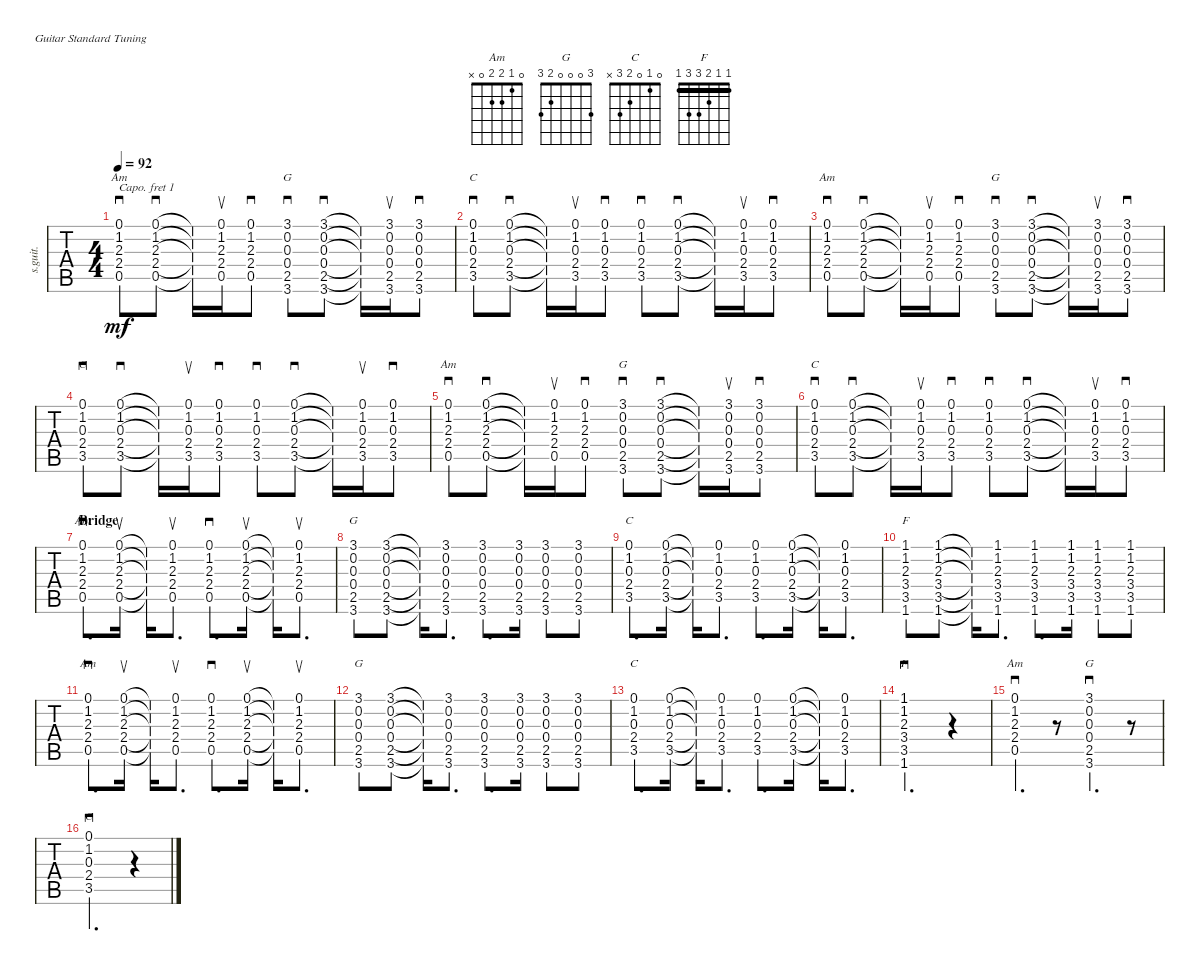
\defaultSystemsLayout 4
\bracketExtendMode nobrackets
\track ("HRV Advanced Rhythm" "s.guit.") {instrument acousticguitarsteel}
\staff {tabs}
\capo 1
\tuning (E4 B3 G3 D3 A2 E2)
\displaytranspose 0
\chord ("Am" 0 1 2 2 0 x)
\chord ("G" 3 0 0 0 2 3)
\chord ("C" 0 1 0 2 3 x)
\chord ("Am" 0 1 2 2 0 x) {showfingering false}
\chord ("G" 3 0 0 0 2 3) {showfingering false}
\chord ("C" 0 1 0 2 3 x) {showfingering false}
\chord ("F" 1 1 2 3 3 1) {showfingering false barre (1 1)}
\chord ("F" 1 1 2 3 3 1) {barre (1 1)}
\ts (4 4)
\tempo 92
\clef g2
\ks aminor
(0.5{acc #} 2.4 2.3{acc #} 1.2{acc #} 0.1).8{sd ch "Am" dy mf} (0.5{acc #} 2.4 2.3{acc #} 1.2{acc #} 0.1).8{sd} (0.5{t acc #} 2.4{t} 2.3{t acc #} 1.2{t acc #} 0.1{t}).16 (0.5{acc #} 2.4 2.3{acc #} 1.2{acc #} 0.1).16{su} (0.5{acc #} 2.4 2.3{acc #} 1.2{acc #} 0.1).8{sd} (2.5 0.4{acc #} 0.3{acc #} 0.2 3.1{acc #} 3.6{acc #}).8{sd ch "G"} (2.5 0.4{acc #} 0.3{acc #} 0.2 3.1{acc #} 3.6{acc #}).8{sd} (2.5{t} 0.4{t acc #} 0.3{t acc #} 0.2{t} 3.1{t acc #} 3.6{t acc #}).16 (3.6{acc #} 2.5 0.4{acc #} 0.3{acc #} 0.2 3.1{acc #}).16{su} (2.5 0.4{acc #} 0.3{acc #} 0.2 3.1{acc #} 3.6{acc #}).8{sd} |
(3.5{acc #} 2.4 0.3{acc #} 1.2{acc #} 0.1).8{sd ch "C"} (3.5{acc #} 2.4 0.3{acc #} 1.2{acc #} 0.1).8{sd} (3.5{t acc #} 2.4{t} 0.3{t acc #} 1.2{t acc #} 0.1{t}).16 (3.5{acc #} 2.4 0.3{acc #} 1.2{acc #} 0.1).16{su} (3.5{acc #} 2.4 0.3{acc #} 1.2{acc #} 0.1).8{sd} (3.5{acc #} 2.4 0.3{acc #} 1.2{acc #} 0.1).8{sd} (3.5{acc #} 2.4 0.3{acc #} 1.2{acc #} 0.1).8{sd} (3.5{t acc #} 2.4{t} 0.3{t acc #} 1.2{t acc #} 0.1{t}).16 (3.5{acc #} 2.4 0.3{acc #} 1.2{acc #} 0.1).16{su} (3.5{acc #} 2.4 0.3{acc #} 1.2{acc #} 0.1).8{sd} |
(0.5{acc #} 2.4 2.3{acc #} 1.2{acc #} 0.1).8{sd ch "Am"} (0.5{acc #} 2.4 2.3{acc #} 1.2{acc #} 0.1).8{sd} (0.5{t acc #} 2.4{t} 2.3{t acc #} 1.2{t acc #} 0.1{t}).16 (0.5{acc #} 2.4 2.3{acc #} 1.2{acc #} 0.1).16{su} (0.5{acc #} 2.4 2.3{acc #} 1.2{acc #} 0.1).8{sd} (2.5 0.4{acc #} 0.3{acc #} 0.2 3.1{acc #} 3.6{acc #}).8{sd ch "G"} (2.5 0.4{acc #} 0.3{acc #} 0.2 3.1{acc #} 3.6{acc #}).8{sd} (2.5{t} 0.4{t acc #} 0.3{t acc #} 0.2{t} 3.1{t acc #} 3.6{t acc #}).16 (3.6{acc #} 2.5 0.4{acc #} 0.3{acc #} 0.2 3.1{acc #}).16{su} (2.5 0.4{acc #} 0.3{acc #} 0.2 3.1{acc #} 3.6{acc #}).8{sd} |
(3.5{acc #} 2.4 0.3{acc #} 1.2{acc #} 0.1).8{sd ch "C"} (3.5{acc #} 2.4 0.3{acc #} 1.2{acc #} 0.1).8{sd} (3.5{t acc #} 2.4{t} 0.3{t acc #} 1.2{t acc #} 0.1{t}).16 (3.5{acc #} 2.4 0.3{acc #} 1.2{acc #} 0.1).16{su} (3.5{acc #} 2.4 0.3{acc #} 1.2{acc #} 0.1).8{sd} (3.5{acc #} 2.4 0.3{acc #} 1.2{acc #} 0.1).8{sd} (3.5{acc #} 2.4 0.3{acc #} 1.2{acc #} 0.1).8{sd} (3.5{t acc #} 2.4{t} 0.3{t acc #} 1.2{t acc #} 0.1{t}).16 (3.5{acc #} 2.4 0.3{acc #} 1.2{acc #} 0.1).16{su} (3.5{acc #} 2.4 0.3{acc #} 1.2{acc #} 0.1).8{sd} |
(0.5{acc #} 2.4 2.3{acc #} 1.2{acc #} 0.1).8{sd ch "Am"} (0.5{acc #} 2.4 2.3{acc #} 1.2{acc #} 0.1).8{sd} (0.5{t acc #} 2.4{t} 2.3{t acc #} 1.2{t acc #} 0.1{t}).16 (0.5{acc #} 2.4 2.3{acc #} 1.2{acc #} 0.1).16{su} (0.5{acc #} 2.4 2.3{acc #} 1.2{acc #} 0.1).8{sd} (2.5 0.4{acc #} 0.3{acc #} 0.2 3.1{acc #} 3.6{acc #}).8{sd ch "G"} (2.5 0.4{acc #} 0.3{acc #} 0.2 3.1{acc #} 3.6{acc #}).8{sd} (2.5{t} 0.4{t acc #} 0.3{t acc #} 0.2{t} 3.1{t acc #} 3.6{t acc #}).16 (3.6{acc #} 2.5 0.4{acc #} 0.3{acc #} 0.2 3.1{acc #}).16{su} (2.5 0.4{acc #} 0.3{acc #} 0.2 3.1{acc #} 3.6{acc #}).8{sd} |
(3.5{acc #} 2.4 0.3{acc #} 1.2{acc #} 0.1).8{sd ch "C"} (3.5{acc #} 2.4 0.3{acc #} 1.2{acc #} 0.1).8{sd} (3.5{t acc #} 2.4{t} 0.3{t acc #} 1.2{t acc #} 0.1{t}).16 (3.5{acc #} 2.4 0.3{acc #} 1.2{acc #} 0.1).16{su} (3.5{acc #} 2.4 0.3{acc #} 1.2{acc #} 0.1).8{sd} (3.5{acc #} 2.4 0.3{acc #} 1.2{acc #} 0.1).8{sd} (3.5{acc #} 2.4 0.3{acc #} 1.2{acc #} 0.1).8{sd} (3.5{t acc #} 2.4{t} 0.3{t acc #} 1.2{t acc #} 0.1{t}).16 (3.5{acc #} 2.4 0.3{acc #} 1.2{acc #} 0.1).16{su} (3.5{acc #} 2.4 0.3{acc #} 1.2{acc #} 0.1).8{sd} |
\section ("" "Bridge")
(0.5{acc #} 2.4 2.3{acc #} 1.2{acc #} 0.1).8{d sd ch "Am"} (0.5{acc #} 2.4 2.3{acc #} 1.2{acc #} 0.1).16{su} (0.5{t acc #} 2.4{t} 2.3{t acc #} 1.2{t acc #} 0.1{t}).16 (0.5{acc #} 2.4 2.3{acc #} 1.2{acc #} 0.1).8{d su} (0.5{acc #} 2.4 2.3{acc #} 1.2{acc #} 0.1).8{d sd} (0.5{acc #} 2.4 2.3{acc #} 1.2{acc #} 0.1).16{su} (0.5{t acc #} 2.4{t} 2.3{t acc #} 1.2{t acc #} 0.1{t}).16 (0.5{acc #} 2.4 2.3{acc #} 1.2{acc #} 0.1).8{d su} |
(2.5 0.4{acc #} 0.3{acc #} 0.2 3.1{acc #} 3.6{acc #}).8{ch "G"} (2.5 0.4{acc #} 0.3{acc #} 0.2 3.1{acc #} 3.6{acc #}).8 (2.5{t} 0.4{t acc #} 0.3{t acc #} 0.2{t} 3.1{t acc #} 3.6{t acc #}).16 (2.5 0.4{acc #} 0.3{acc #} 0.2 3.1{acc #} 3.6{acc #}).8{d} (2.5 0.4{acc #} 0.3{acc #} 0.2 3.1{acc #} 3.6{acc #}).8{d} (2.5 0.4{acc #} 0.3{acc #} 0.2 3.1{acc #} 3.6{acc #}).16 (2.5 0.4{acc #} 0.3{acc #} 0.2 3.1{acc #} 3.6{acc #}).8 (2.5 0.4{acc #} 0.3{acc #} 0.2 3.1{acc #} 3.6{acc #}).8 |
(3.5{acc #} 2.4 0.3{acc #} 1.2{acc #} 0.1).8{d ch "C"} (3.5{acc #} 2.4 0.3{acc #} 1.2{acc #} 0.1).16 (3.5{t acc #} 2.4{t} 0.3{t acc #} 1.2{t acc #} 0.1{t}).16 (3.5{acc #} 2.4 0.3{acc #} 1.2{acc #} 0.1).8{d} (3.5{acc #} 2.4 0.3{acc #} 1.2{acc #} 0.1).8{d} (3.5{acc #} 2.4 0.3{acc #} 1.2{acc #} 0.1).16 (3.5{t acc #} 2.4{t} 0.3{t acc #} 1.2{t acc #} 0.1{t}).16 (3.5{acc #} 2.4 0.3{acc #} 1.2{acc #} 0.1).8{d} |
(3.5{acc #} 3.4{acc #} 2.3{acc #} 1.2{acc #} 1.1{acc #} 1.6{acc #}).8{ch "F"} (3.5{acc #} 3.4{acc #} 2.3{acc #} 1.2{acc #} 1.1{acc #} 1.6{acc #}).8 (3.5{t acc #} 3.4{t acc #} 2.3{t acc #} 1.2{t acc #} 1.1{t acc #} 1.6{t acc #}).16 (3.5{acc #} 3.4{acc #} 2.3{acc #} 1.2{acc #} 1.1{acc #} 1.6{acc #}).8{d} (3.5{acc #} 3.4{acc #} 2.3{acc #} 1.2{acc #} 1.1{acc #} 1.6{acc #}).8{d} (3.5{acc #} 3.4{acc #} 2.3{acc #} 1.2{acc #} 1.1{acc #} 1.6{acc #}).16 (3.5{acc #} 3.4{acc #} 2.3{acc #} 1.2{acc #} 1.1{acc #} 1.6{acc #}).8 (3.5{acc #} 3.4{acc #} 2.3{acc #} 1.2{acc #} 1.1{acc #} 1.6{acc #}).8 |
(0.5{acc #} 2.4 2.3{acc #} 1.2{acc #} 0.1).8{d sd ch "Am"} (0.5{acc #} 2.4 2.3{acc #} 1.2{acc #} 0.1).16{su} (0.5{t acc #} 2.4{t} 2.3{t acc #} 1.2{t acc #} 0.1{t}).16 (0.5{acc #} 2.4 2.3{acc #} 1.2{acc #} 0.1).8{d su} (0.5{acc #} 2.4 2.3{acc #} 1.2{acc #} 0.1).8{d sd} (0.5{acc #} 2.4 2.3{acc #} 1.2{acc #} 0.1).16{su} (0.5{t acc #} 2.4{t} 2.3{t acc #} 1.2{t acc #} 0.1{t}).16 (0.5{acc #} 2.4 2.3{acc #} 1.2{acc #} 0.1).8{d su} |
(2.5 0.4{acc #} 0.3{acc #} 0.2 3.1{acc #} 3.6{acc #}).8{ch "G"} (2.5 0.4{acc #} 0.3{acc #} 0.2 3.1{acc #} 3.6{acc #}).8 (2.5{t} 0.4{t acc #} 0.3{t acc #} 0.2{t} 3.1{t acc #} 3.6{t acc #}).16 (2.5 0.4{acc #} 0.3{acc #} 0.2 3.1{acc #} 3.6{acc #}).8{d} (2.5 0.4{acc #} 0.3{acc #} 0.2 3.1{acc #} 3.6{acc #}).8{d} (2.5 0.4{acc #} 0.3{acc #} 0.2 3.1{acc #} 3.6{acc #}).16 (2.5 0.4{acc #} 0.3{acc #} 0.2 3.1{acc #} 3.6{acc #}).8 (2.5 0.4{acc #} 0.3{acc #} 0.2 3.1{acc #} 3.6{acc #}).8 |
(3.5{acc #} 2.4 0.3{acc #} 1.2{acc #} 0.1).8{d ch "C"} (3.5{acc #} 2.4 0.3{acc #} 1.2{acc #} 0.1).16 (3.5{t acc #} 2.4{t} 0.3{t acc #} 1.2{t acc #} 0.1{t}).16 (3.5{acc #} 2.4 0.3{acc #} 1.2{acc #} 0.1).8{d} (3.5{acc #} 2.4 0.3{acc #} 1.2{acc #} 0.1).8{d} (3.5{acc #} 2.4 0.3{acc #} 1.2{acc #} 0.1).16 (3.5{t acc #} 2.4{t} 0.3{t acc #} 1.2{t acc #} 0.1{t}).16 (3.5{acc #} 2.4 0.3{acc #} 1.2{acc #} 0.1).8{d} |
(3.5{acc #} 3.4{acc #} 2.3{acc #} 1.2{acc #} 1.6{acc #} 1.1{acc #}).2{d sd ch "F"} r.4 |
(0.5{acc #} 2.4 2.3{acc #} 1.2{acc #} 0.1).4{d sd ch "Am"} r.8 (3.6{acc #} 2.5 0.4{acc #} 0.3{acc #} 0.2 3.1{acc #}).4{d sd ch "G"} r.8 |
(3.5{acc #} 2.4 0.3{acc #} 1.2{acc #} 0.1).2{d sd ch "C"} r.4
